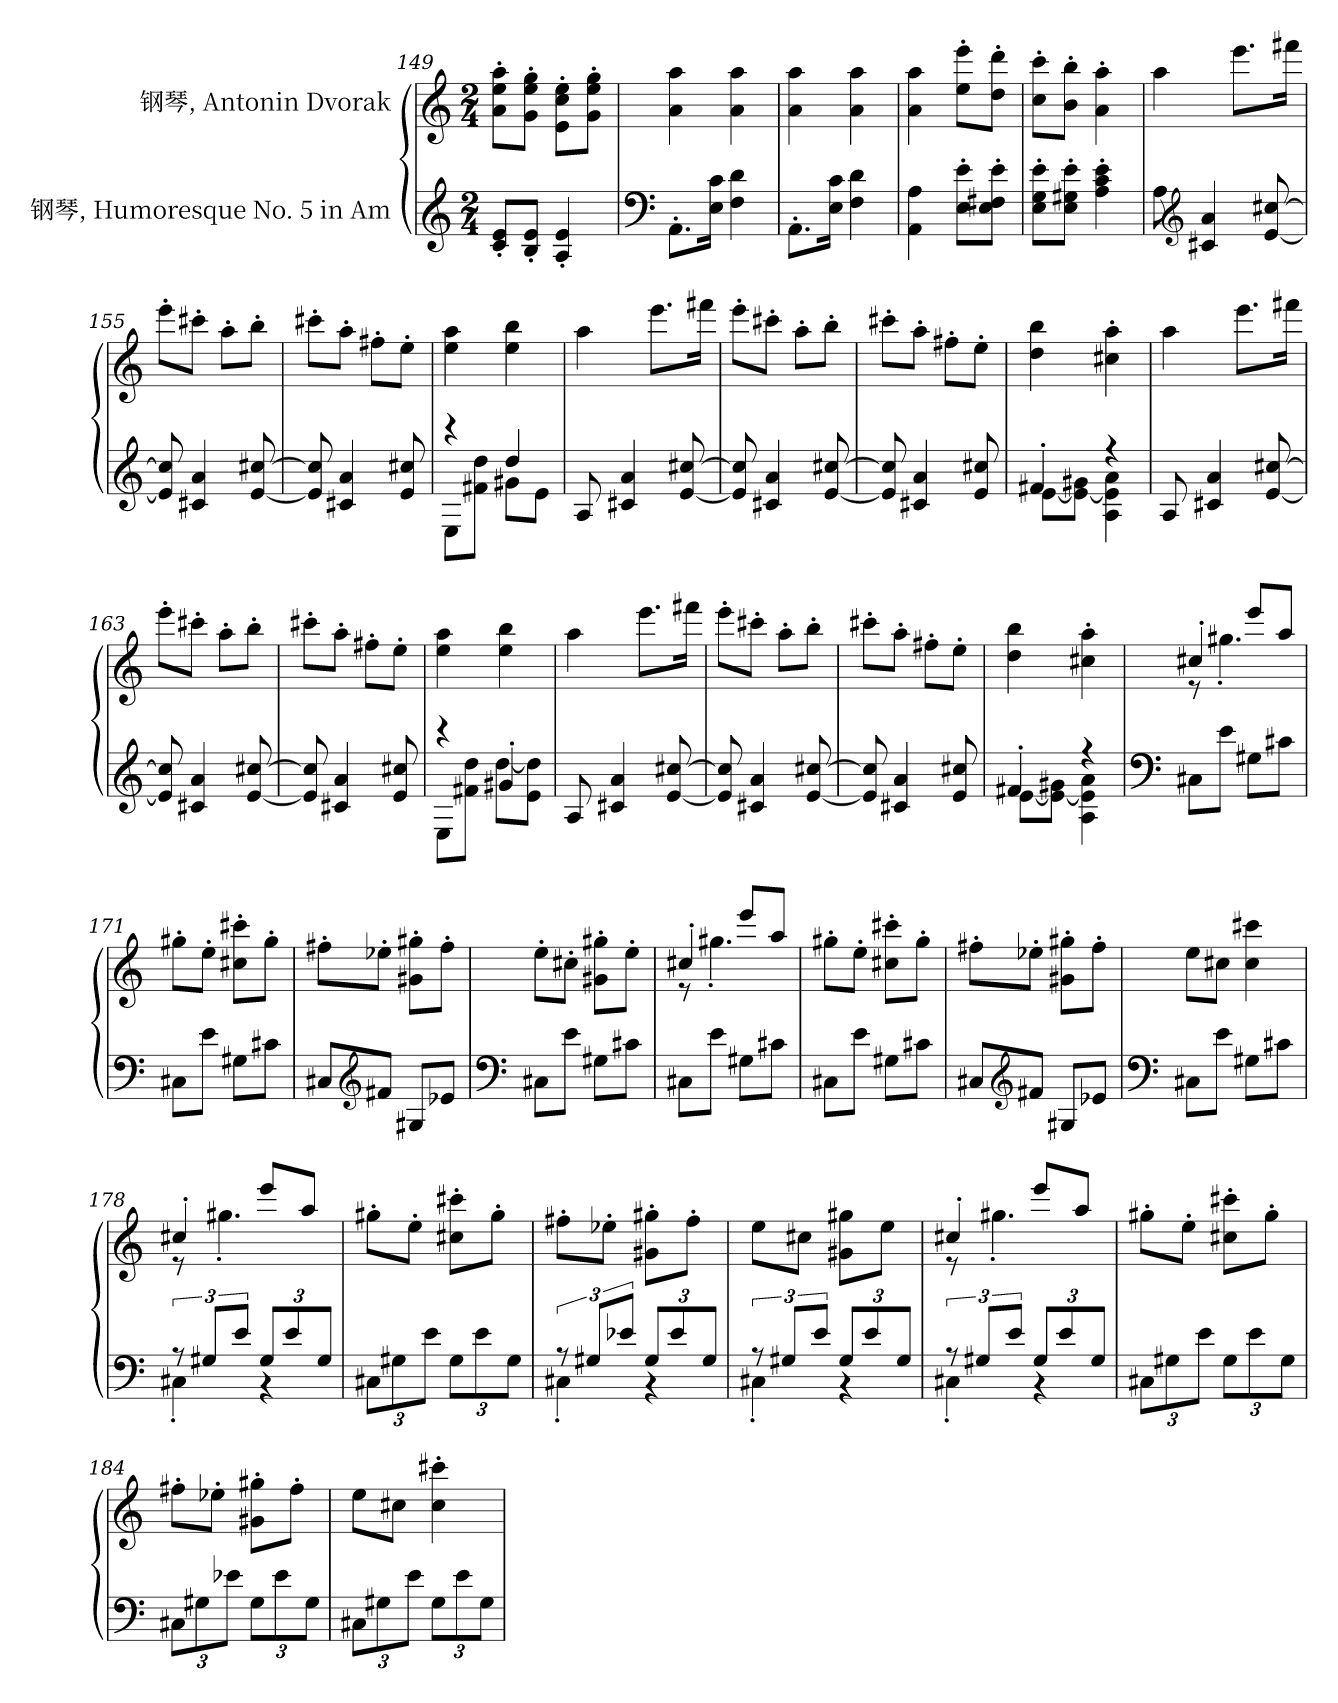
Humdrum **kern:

**kern	**kern
*part2	*part1
*staff2	*staff1
*I"钢琴, Humoresque No. 5 in Am	*I"钢琴, Antonin Dvorak
*clefG2	*clefG2
*k[]	*k[]
*M2/4	*M2/4
=149	=149
8c/' 8e/'L	8a\' 8ee\' 8aa\'L
8B/' 8e/'J	8g\' 8ee\' 8gg\'J
4A/' 4e/'	8e\' 8cc\' 8ee\'L
.	8g\' 8ee\' 8gg\'J
=150	=150
*clefF4	*
8.AA'\L	4a\ 4aa\
16E\ 16c\Jk	.
4F\ 4d\	4a\ 4aa\
=151	=151
8.AA'\L	4a\ 4aa\
16E\ 16c\Jk	.
4F\ 4d\	4a\ 4aa\
=152	=152
4AA\ 4A\	4a\ 4aa\
8E\' 8e\'L	8ee\' 8eee\'L
8E\' 8F#X\' 8e\'J	8dd\' 8ddd\'J
=153	=153
8E\' 8G\' 8e\'L	8cc\' 8ccc\'L
8E\' 8G#X\' 8e\'J	8b\' 8bb\'J
4A\' 4c\' 4e\'	4a\' 4aa\'
!!LO:LB:g=z
=154	=154
*	*MM144
8A\	4aa\
*clefG2	*
4c#X/ 4a/	.
.	8.eee\L
[8e/ [8cc#X/	.
.	16fff#X\Jk
=155	=155
8e/] 8cc#/]	8eee'\L
4c#X/ 4a/	8ccc#X'\J
.	8aa'\L
[8e/ [8cc#X/	8bb'\J
=156	=156
8e/] 8cc#/]	8ccc#X'\L
4c#X/ 4a/	8aa'\J
.	8ff#X'\L
8e/ 8cc#X/	8ee'\J
=157	=157
*^	*
4r	8E\L	4ee\ 4aa\
.	8f#X\ 8dd\J	.
4dd/	8g#X\L	4ee\ 4bb\
.	8e\J	.
*v	*v	*
=158	=158
8A/	4aa\
4c#X/ 4a/	.
.	8.eee\L
[8e/ [8cc#X/	.
.	16fff#X\Jk
!!LO:PB:g=z
=159	=159
8e/] 8cc#/]	8eee'\L
4c#X/ 4a/	8ccc#X'\J
.	8aa'\L
[8e/ [8cc#X/	8bb'\J
=160	=160
8e/] 8cc#/]	8ccc#X'\L
4c#X/ 4a/	8aa'\J
.	8ff#X'\L
8e/ 8cc#X/	8ee'\J
=161	=161
*^	*
4f#X'/	[8e\L	4dd\ 4bb\
.	8e\_ 8g#X\J	.
4r	4A\ 4e\] 4a\	4cc#X\' 4aa\'
*v	*v	*
=162	=162
8A/	4aa\
4c#X/ 4a/	.
.	8.eee\L
[8e/ [8cc#X/	.
.	16fff#X\Jk
=163	=163
8e/] 8cc#/]	8eee'\L
4c#X/ 4a/	8ccc#X'\J
.	8aa'\L
[8e/ [8cc#X/	8bb'\J
!!LO:LB:g=z
=164	=164
8e/] 8cc#/]	8ccc#X'\L
4c#X/ 4a/	8aa'\J
.	8ff#X'\L
8e/ 8cc#X/	8ee'\J
=165	=165
*^	*
4r	8E\L	4ee\ 4aa\
.	8f#X\ 8dd\J	.
4g#X'/	[8dd\L	4ee\ 4bb\
.	8e\ 8dd\]J	.
*v	*v	*
=166	=166
8A/	4aa\
4c#X/ 4a/	.
.	8.eee\L
[8e/ [8cc#X/	.
.	16fff#X\Jk
=167	=167
8e/] 8cc#/]	8eee'\L
4c#X/ 4a/	8ccc#X'\J
.	8aa'\L
[8e/ [8cc#X/	8bb'\J
=168	=168
8e/] 8cc#/]	8ccc#X'\L
4c#X/ 4a/	8aa'\J
.	8ff#X'\L
8e/ 8cc#X/	8ee'\J
!!LO:LB:g=z
=169	=169
*^	*
4f#X'/	[8e\L	4dd\ 4bb\
.	8e\_ 8g#X\J	.
4r	4A\ 4e\] 4a\	4cc#X\' 4aa\'
*v	*v	*
=170	=170
*clefF4	*
*	*^
8C#X\L	4cc#X'/	8r
8e\J	.	4.gg#X'\
8G#X\L	8eee/L	.
8c#X\J	8aa/J	.
*	*v	*v
=171	=171
8C#X\L	8gg#X'\L
8e\J	8ee'\J
8G#X\L	8cc#X\' 8ccc#X\'L
8c#X\J	8gg#'\J
=172	=172
8C#X/L	8ff#X'\L
*clefG2	*
8f#X/J	8ee-X'\J
8G#X/L	8g#X\' 8gg#X\'L
8e-X/J	8ff#'\J
=173	=173
*clefF4	*
8C#X\L	8ee'\L
8e\J	8cc#X'\J
8G#X\L	8g#X\' 8gg#X\'L
8c#X\J	8ee'\J
!!LO:LB:g=z
=174	=174
*	*^
8C#X\L	4cc#X'/	8r
8e\J	.	4.gg#X'\
8G#X\L	8eee/L	.
8c#X\J	8aa/J	.
*	*v	*v
=175	=175
8C#X\L	8gg#X'\L
8e\J	8ee'\J
8G#X\L	8cc#X\' 8ccc#X\'L
8c#X\J	8gg#'\J
=176	=176
8C#X/L	8ff#X'\L
*clefG2	*
8f#X/J	8ee-X'\J
8G#X/L	8g#X\' 8gg#X\'L
8e-X/J	8ff#'\J
=177	=177
*clefF4	*
8C#X\L	8ee\L
8e\J	8cc#X\J
8G#X\L	4cc#\ 4ccc#X\
8c#X\J	.
=178	=178
*^	*^
12r	4C#X'\	4cc#X'/	8r
12G#X/L	.	.	.
.	.	.	4.gg#X'\
12e/J	.	.	.
*Xbrackettup	*	*	*
12G#/L	4r	8eee/L	.
12e/	.	.	.
.	.	8aa/J	.
12G#/J	.	.	.
*v	*v	*	*
*	*v	*v
!!LO:LB:g=z
=179	=179
12C#X\L	8gg#X'\L
12G#X\	.
.	8ee'\J
12e\J	.
12G#\L	8cc#X\' 8ccc#X\'L
12e\	.
.	8gg#'\J
12G#\J	.
=180	=180
*brackettup	*
*^	*
12r	4C#X'\	8ff#X'\L
12G#X/L	.	.
.	.	8ee-X'\J
12e-X/J	.	.
*Xbrackettup	*	*
12G#/L	4r	8g#X\' 8gg#X\'L
12e-/	.	.
.	.	8ff#'\J
12G#/J	.	.
=181	=181	=181
*brackettup	*	*
12r	4C#X'\	8ee\L
12G#X/L	.	.
.	.	8cc#X\J
12e/J	.	.
*Xbrackettup	*	*
12G#/L	4r	8g#X\ 8gg#X\L
12e/	.	.
.	.	8ee\J
12G#/J	.	.
=182	=182	=182
*brackettup	*	*
*	*	*^
12r	4C#X'\	4cc#X'/	8r
12G#X/L	.	.	.
.	.	.	4.gg#X'\
12e/J	.	.	.
*Xbrackettup	*	*	*
12G#/L	4r	8eee/L	.
12e/	.	.	.
.	.	8aa/J	.
12G#/J	.	.	.
*v	*v	*	*
*	*v	*v
=183	=183
12C#X\L	8gg#X'\L
12G#X\	.
.	8ee'\J
12e\J	.
12G#\L	8cc#X\' 8ccc#X\'L
12e\	.
.	8gg#'\J
12G#\J	.
!!LO:LB:g=z
=184	=184
12C#X\L	8ff#X'\L
12G#X\	.
.	8ee-X'\J
12e-X\J	.
12G#\L	8g#X\' 8gg#X\'L
12e-\	.
.	8ff#'\J
12G#\J	.
=185	=185
12C#X\L	8ee\L
12G#X\	.
.	8cc#X\J
12e\J	.
12G#\L	4cc#\' 4ccc#X\'
12e\	.
12G#\J	.
=	=
*-	*-
